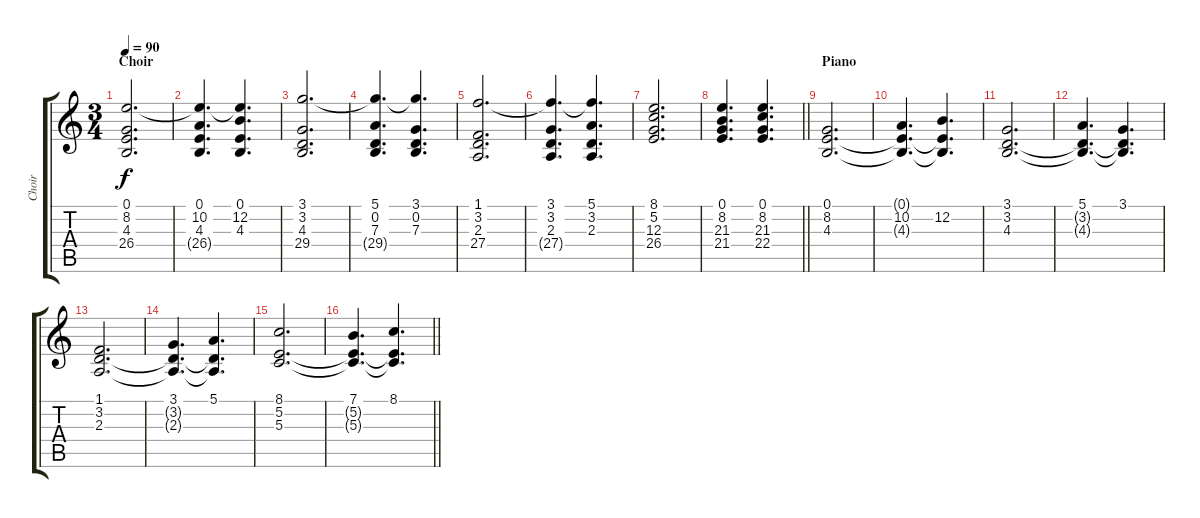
\track ("Choir" "Choir") {instrument choiraahs}
\staff {score tabs}
\tuning (E4 B3 G3 D3 A2 E2) {hide}
\ts (3 4)
\section ("" "Choir")
\tempo 90
\clef g2
\ks c
(0.1 8.2 4.3 26.4).2{d dy f} |
(0.1 10.2 4.3 26.4{t}).4{d} (0.1 12.2 4.3 26.4{t}).4{d} |
(3.1 3.2 4.3 29.4).2{d} |
(5.1 0.2 7.3 29.4{t}).4{d} (3.1 0.2 7.3 29.4{t}).4{d} |
(1.1 3.2 2.3 27.4).2{d} |
(3.1 3.2 2.3 27.4{t}).4{d} (5.1 3.2 2.3 27.4{t}).4{d} |
(8.1 5.2 12.3 26.4).2{d} |
\barLineRight lightlight
(0.1 8.2 21.3 21.4).4{d} (0.1 8.2 21.3 22.4).4{d} |
\section ("" "Piano")
(0.1 8.2 4.3).2{d} |
(0.1{t} 10.2 4.3{t}).4{d} (0.1{t} 12.2 4.3{t}).4{d} |
(3.1 3.2 4.3).2{d} |
(5.1 3.2{t} 4.3{t}).4{d} (3.1 3.2{t} 4.3{t}).4{d} |
(1.1 3.2 2.3).2{d} |
(3.1 3.2{t} 2.3{t}).4{d} (5.1 3.2{t} 2.3{t}).4{d} |
(8.1 5.2 5.3).2{d} |
\barLineRight lightlight
(7.1 5.2{t} 5.3{t}).4{d} (8.1 5.2{t} 5.3{t}).4{d}
